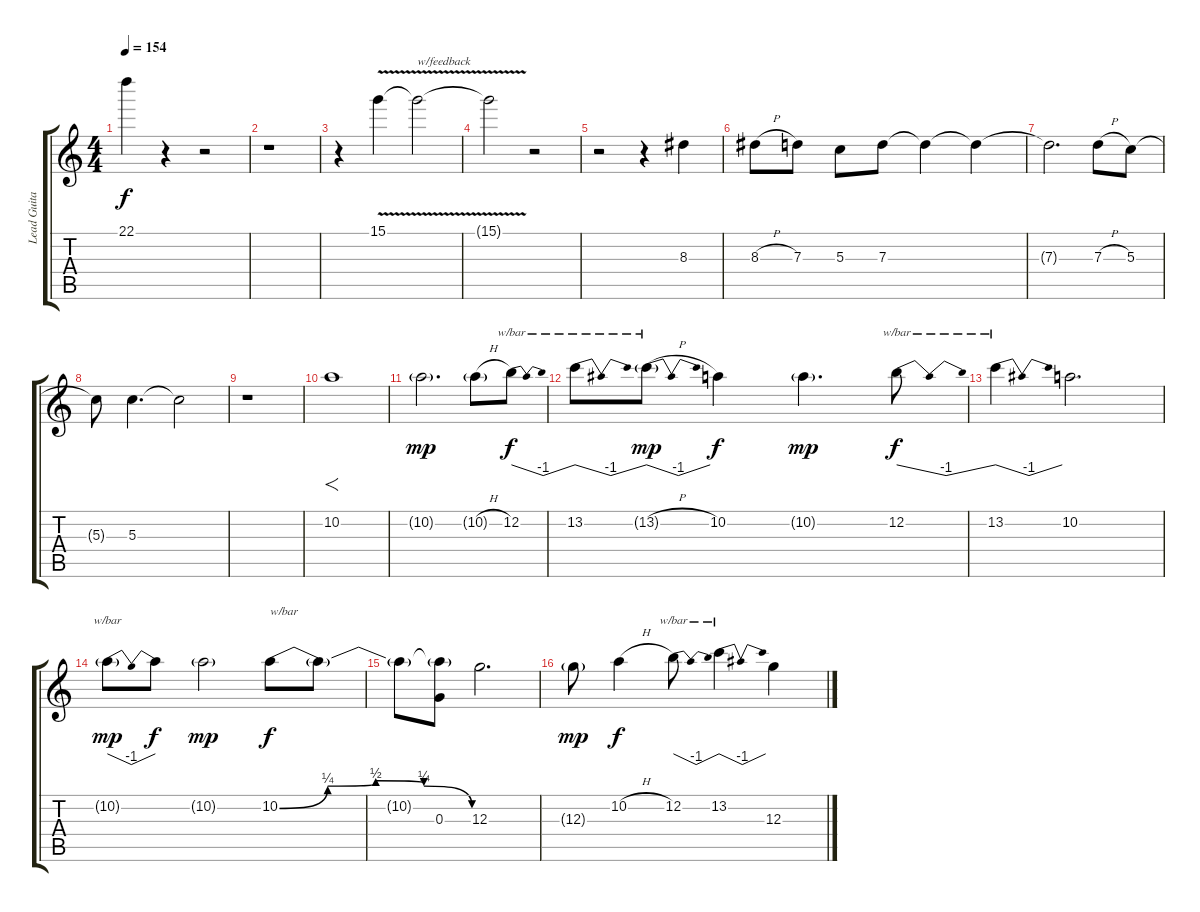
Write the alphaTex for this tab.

\track ("Lead Guitar" "Lead Guita") {instrument distortionguitar}
\staff {score tabs}
\tuning (E4 B3 G3 D3 A2 E2) {hide}
\ts (4 4)
\tempo 154
\clef g2
\ks c
22.1{t}.4{dy f} r.4 r.2 |
r.1 |
r.4 15.1{v}.4 15.1{v t}.2{txt "w/feedback"} |
15.1{v t}.2 r.2 |
r.2 r.4 8.3.4 |
8.3{h}.8 7.3.8 5.3.8 7.3.8 7.3{t}.4 7.3{t}.4 |
7.3{t}.2{d} 7.3{h}.8 5.3.8 |
5.3{t}.8 5.3.4{d} 5.3{t}.2 |
r.1 |
10.2.1{f} |
10.2{g}.2{d dy mp} 10.2{h g}.8 12.2.8{tbe (dip default 0 0 30 -4 60 0) dy f} |
13.2.8{tbe (dip default 0 0 30 -4 60 0)} 13.2{h g}.8{tbe (dip default 0 0 30 -4 60 0) dy mp} 10.2.4{dy f} 10.2{g}.4{d dy mp} 12.2.8{tbe (dip default 0 0 30 -4 60 0) dy f} |
13.2.4{tbe (dip default 0 0 30 -4 60 0)} 10.2.2{d} |
10.2{g}.8{tbe (dip default 0 0 30 -4 60 0) dy mp} 10.2{t}.8{dy f} 10.2{g}.2{dy mp} 10.2{be (custom 0 0 15 1 30 2 45 1 60 0)}.8{txt "w/bar" dy f} 10.2{t}.8 |
10.2{t}.8 (10.2{t} 0.3).8 12.3.2{d} |
12.3{g}.8{dy mp} 10.2{h}.4{dy f} 12.2.8{tbe (dip default 0 0 30 -4 60 0)} 13.2.4{tbe (dip default 0 0 30 -4 60 0)} 12.3.4
